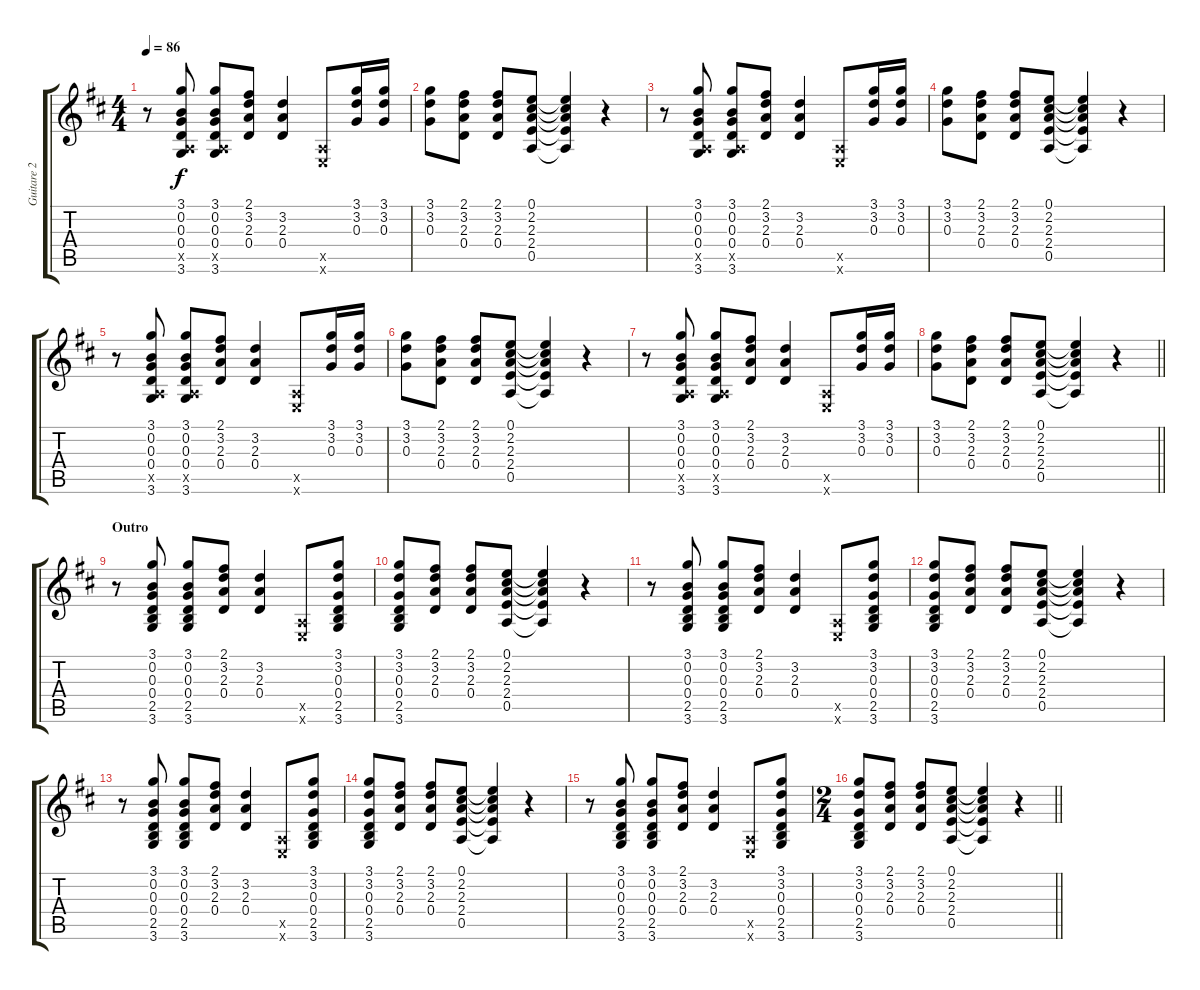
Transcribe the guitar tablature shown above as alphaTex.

\track ("Guitare 2 / Overdrive" "Guitare 2 ") {instrument overdrivenguitar}
\staff {score tabs}
\tuning (E4 B3 G3 D3 A2 E2) {hide}
\ts (4 4)
\tempo 86
\clef g2
\ks d
r.8{dy f} (3.1 0.2 0.3 0.4 0.5{x} 3.6).8 (3.1 0.2 0.3 0.4 0.5{x} 3.6).8 (2.1 3.2 2.3 0.4).8 (3.2 2.3 0.4).4 (0.5{x} 0.6{x}).8 (3.1 3.2 0.3).16 (3.1 3.2 0.3).16 |
(3.1 3.2 0.3).8 (2.1 3.2 2.3 0.4).8 (2.1 3.2 2.3 0.4).8 (0.1 2.2 2.3 2.4 0.5).8 (0.1{t} 2.2{t} 2.3{t} 2.4{t} 0.5{t}).4 r.4 |
r.8 (3.1 0.2 0.3 0.4 0.5{x} 3.6).8 (3.1 0.2 0.3 0.4 0.5{x} 3.6).8 (2.1 3.2 2.3 0.4).8 (3.2 2.3 0.4).4 (0.5{x} 0.6{x}).8 (3.1 3.2 0.3).16 (3.1 3.2 0.3).16 |
(3.1 3.2 0.3).8 (2.1 3.2 2.3 0.4).8 (2.1 3.2 2.3 0.4).8 (0.1 2.2 2.3 2.4 0.5).8 (0.1{t} 2.2{t} 2.3{t} 2.4{t} 0.5{t}).4 r.4 |
r.8 (3.1 0.2 0.3 0.4 0.5{x} 3.6).8 (3.1 0.2 0.3 0.4 0.5{x} 3.6).8 (2.1 3.2 2.3 0.4).8 (3.2 2.3 0.4).4 (0.5{x} 0.6{x}).8 (3.1 3.2 0.3).16 (3.1 3.2 0.3).16 |
(3.1 3.2 0.3).8 (2.1 3.2 2.3 0.4).8 (2.1 3.2 2.3 0.4).8 (0.1 2.2 2.3 2.4 0.5).8 (0.1{t} 2.2{t} 2.3{t} 2.4{t} 0.5{t}).4 r.4 |
r.8 (3.1 0.2 0.3 0.4 0.5{x} 3.6).8 (3.1 0.2 0.3 0.4 0.5{x} 3.6).8 (2.1 3.2 2.3 0.4).8 (3.2 2.3 0.4).4 (0.5{x} 0.6{x}).8 (3.1 3.2 0.3).16 (3.1 3.2 0.3).16 |
\barLineRight lightlight
(3.1 3.2 0.3).8 (2.1 3.2 2.3 0.4).8 (2.1 3.2 2.3 0.4).8 (0.1 2.2 2.3 2.4 0.5).8 (0.1{t} 2.2{t} 2.3{t} 2.4{t} 0.5{t}).4 r.4 |
\section ("" "Outro")
r.8 (3.1 0.2 0.3 0.4 2.5 3.6).8 (3.1 0.2 0.3 0.4 2.5 3.6).8 (2.1 3.2 2.3 0.4).8 (3.2 2.3 0.4).4 (0.5{x} 0.6{x}).8 (3.1 3.2 0.3 0.4 2.5 3.6).8 |
(3.1 3.2 0.3 0.4 2.5 3.6).8 (2.1 3.2 2.3 0.4).8 (2.1 3.2 2.3 0.4).8 (0.1 2.2 2.3 2.4 0.5).8 (0.1{t} 2.2{t} 2.3{t} 2.4{t} 0.5{t}).4 r.4 |
r.8 (3.1 0.2 0.3 0.4 2.5 3.6).8 (3.1 0.2 0.3 0.4 2.5 3.6).8 (2.1 3.2 2.3 0.4).8 (3.2 2.3 0.4).4 (0.5{x} 0.6{x}).8 (3.1 3.2 0.3 0.4 2.5 3.6).8 |
(3.1 3.2 0.3 0.4 2.5 3.6).8 (2.1 3.2 2.3 0.4).8 (2.1 3.2 2.3 0.4).8 (0.1 2.2 2.3 2.4 0.5).8 (0.1{t} 2.2{t} 2.3{t} 2.4{t} 0.5{t}).4 r.4 |
r.8 (3.1 0.2 0.3 0.4 2.5 3.6).8 (3.1 0.2 0.3 0.4 2.5 3.6).8 (2.1 3.2 2.3 0.4).8 (3.2 2.3 0.4).4 (0.5{x} 0.6{x}).8 (3.1 3.2 0.3 0.4 2.5 3.6).8 |
(3.1 3.2 0.3 0.4 2.5 3.6).8 (2.1 3.2 2.3 0.4).8 (2.1 3.2 2.3 0.4).8 (0.1 2.2 2.3 2.4 0.5).8 (0.1{t} 2.2{t} 2.3{t} 2.4{t} 0.5{t}).4 r.4 |
r.8 (3.1 0.2 0.3 0.4 2.5 3.6).8 (3.1 0.2 0.3 0.4 2.5 3.6).8 (2.1 3.2 2.3 0.4).8 (3.2 2.3 0.4).4 (0.5{x} 0.6{x}).8 (3.1 3.2 0.3 0.4 2.5 3.6).8 |
\ts (2 4)
\barLineRight lightlight
(3.1 3.2 0.3 0.4 2.5 3.6).8 (2.1 3.2 2.3 0.4).8 (2.1 3.2 2.3 0.4).8 (0.1 2.2 2.3 2.4 0.5).8 (0.1{t} 2.2{t} 2.3{t} 2.4{t} 0.5{t}).4 r.4
